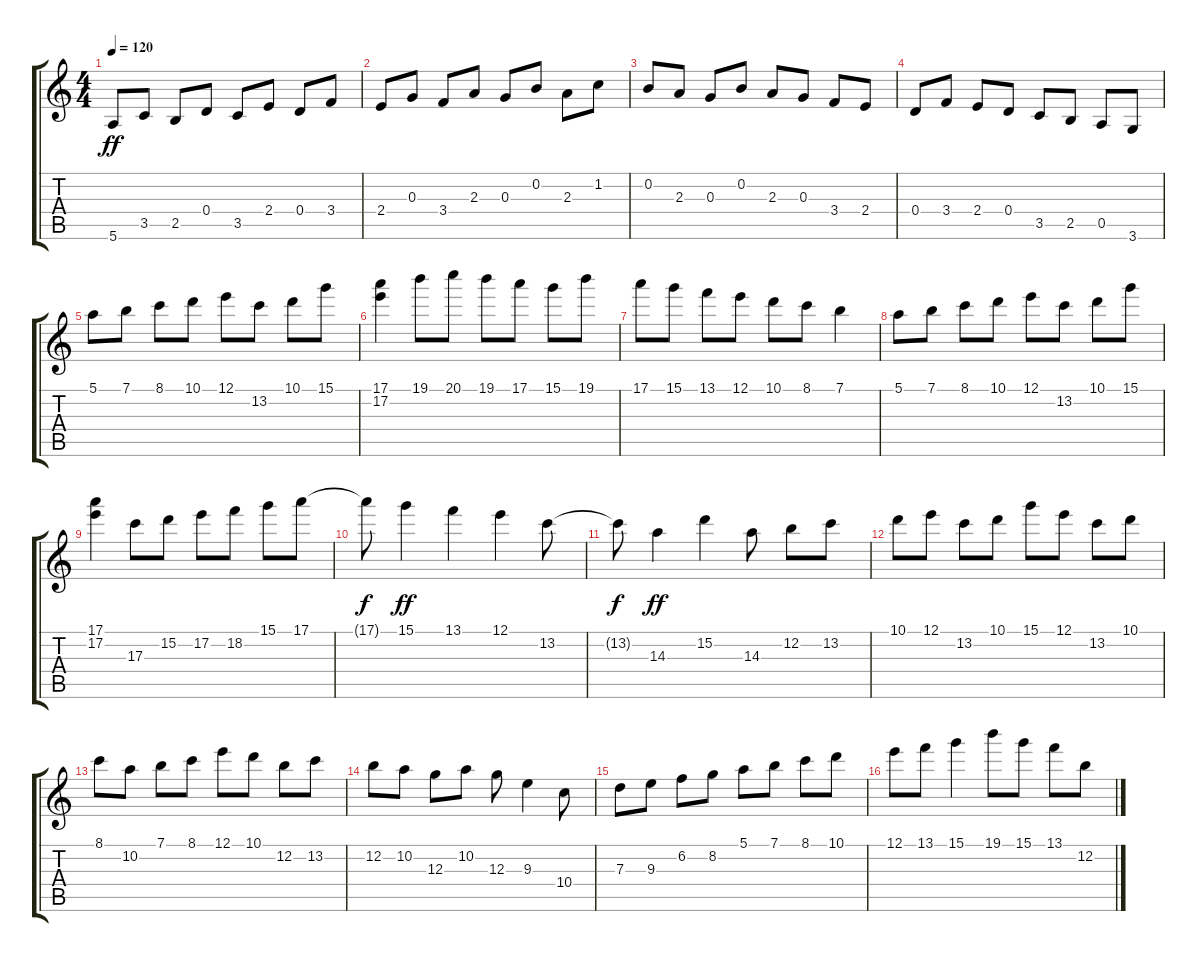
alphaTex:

\track "" {instrument acousticguitarnylon}
\staff {score tabs}
\tuning (E4 B3 G3 D3 A2 E2) {hide}
\ts (4 4)
\tempo 120
\clef g2
\ks c
5.6.8{dy ff instrument acousticguitarnylon} 3.5.8 2.5.8 0.4.8 3.5.8 2.4.8 0.4.8 3.4.8 |
2.4.8 0.3.8 3.4.8 2.3.8 0.3.8 0.2.8 2.3.8 1.2.8 |
0.2.8 2.3.8 0.3.8 0.2.8 2.3.8 0.3.8 3.4.8 2.4.8 |
0.4.8 3.4.8 2.4.8 0.4.8 3.5.8 2.5.8 0.5.8 3.6.8 |
5.1.8 7.1.8 8.1.8 10.1.8 12.1.8 13.2.8 10.1.8 15.1.8 |
(17.1 17.2).4 19.1.8 20.1.8 19.1.8 17.1.8 15.1.8 19.1.8 |
17.1.8 15.1.8 13.1.8 12.1.8 10.1.8 8.1.8 7.1.4 |
5.1.8 7.1.8 8.1.8 10.1.8 12.1.8 13.2.8 10.1.8 15.1.8 |
(17.1 17.2).4 17.3.8 15.2.8 17.2.8 18.2.8 15.1.8 17.1.8 |
17.1{t}.8{dy f} 15.1.4{dy ff} 13.1.4 12.1.4 13.2.8 |
13.2{t}.8{dy f} 14.3.4{dy ff} 15.2.4 14.3.8 12.2.8 13.2.8 |
10.1.8 12.1.8 13.2.8 10.1.8 15.1.8 12.1.8 13.2.8 10.1.8 |
8.1.8 10.2.8 7.1.8 8.1.8 12.1.8 10.1.8 12.2.8 13.2.8 |
12.2.8 10.2.8 12.3.8 10.2.8 12.3.8 9.3.4 10.4.8 |
7.3.8 9.3.8 6.2.8 8.2.8 5.1.8 7.1.8 8.1.8 10.1.8 |
12.1.8 13.1.8 15.1.4 19.1.8 15.1.8 13.1.8 12.2.8
